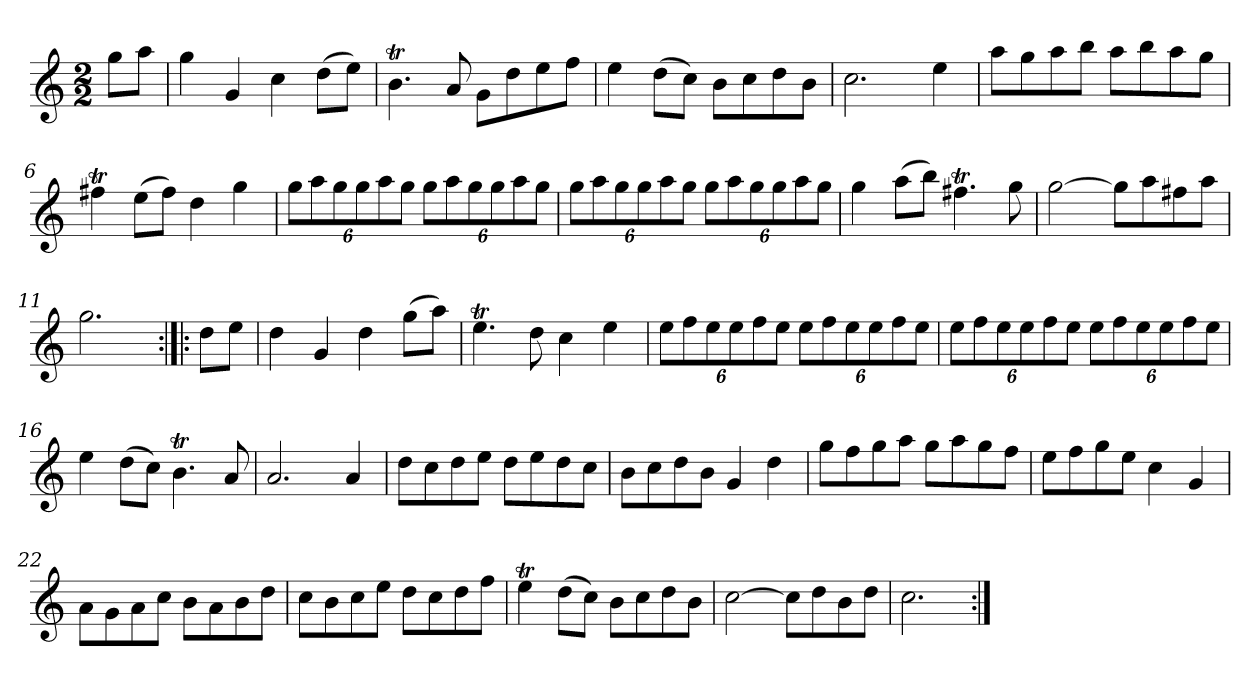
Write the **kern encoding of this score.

**kern
*part1
*staff1
*clefG2
*k[]
*C:
*M2/2
*MM152
=
8gg\L
8aa\J
=1
4gg
4g
4cc
(8dd\L
8ee\J)
=2
4.bt
8a
8g\L
8dd\
8ee\
8ff\J
=3
4ee
(8dd\L
8cc\J)
8b\L
8cc\
8dd\
8b\J
=4
2.cc
4ee
=5
8aa\L
8gg\
8aa\
8bb\J
8aa\L
8bb\
8aa\
8gg\J
=6
4ff#Xt
(8ee\L
8ff#\J)
4dd
4gg
=7
12gg\L
12aa\
12gg\
12gg\
12aa\
12gg\J
12gg\L
12aa\
12gg\
12gg\
12aa\
12gg\J
=8
12gg\L
12aa\
12gg\
12gg\
12aa\
12gg\J
12gg\L
12aa\
12gg\
12gg\
12aa\
12gg\J
=9
4gg
(8aa\L
8bb\J)
4.ff#Xt
8gg
=10
[2gg
8gg\L]
8aa\
8ff#X\
8aa\J
=11
2.gg
=:|!|:
8dd\L
8ee\J
=12
4dd
4g
4dd
(8gg\L
8aa\J)
=13
4.eet
8dd
4cc
4ee
=14
12ee\L
12ff\
12ee\
12ee\
12ff\
12ee\J
12ee\L
12ff\
12ee\
12ee\
12ff\
12ee\J
=15
12ee\L
12ff\
12ee\
12ee\
12ff\
12ee\J
12ee\L
12ff\
12ee\
12ee\
12ff\
12ee\J
=16
4ee
(8dd\L
8cc\J)
4.bt
8a
=17
2.a
4a
=18
8dd\L
8cc\
8dd\
8ee\J
8dd\L
8ee\
8dd\
8cc\J
=19
8b\L
8cc\
8dd\
8b\J
4g
4dd
=20
8gg\L
8ff\
8gg\
8aa\J
8gg\L
8aa\
8gg\
8ff\J
=21
8ee\L
8ff\
8gg\
8ee\J
4cc
4g
=22
8a\L
8g\
8a\
8cc\J
8b\L
8a\
8b\
8dd\J
=23
8cc\L
8b\
8cc\
8ee\J
8dd\L
8cc\
8dd\
8ff\J
=24
4eet
(8dd\L
8cc\J)
8b\L
8cc\
8dd\
8b\J
=25
[2cc
8cc\L]
8dd\
8b\
8dd\J
=26
2.cc
=:|!
*-
